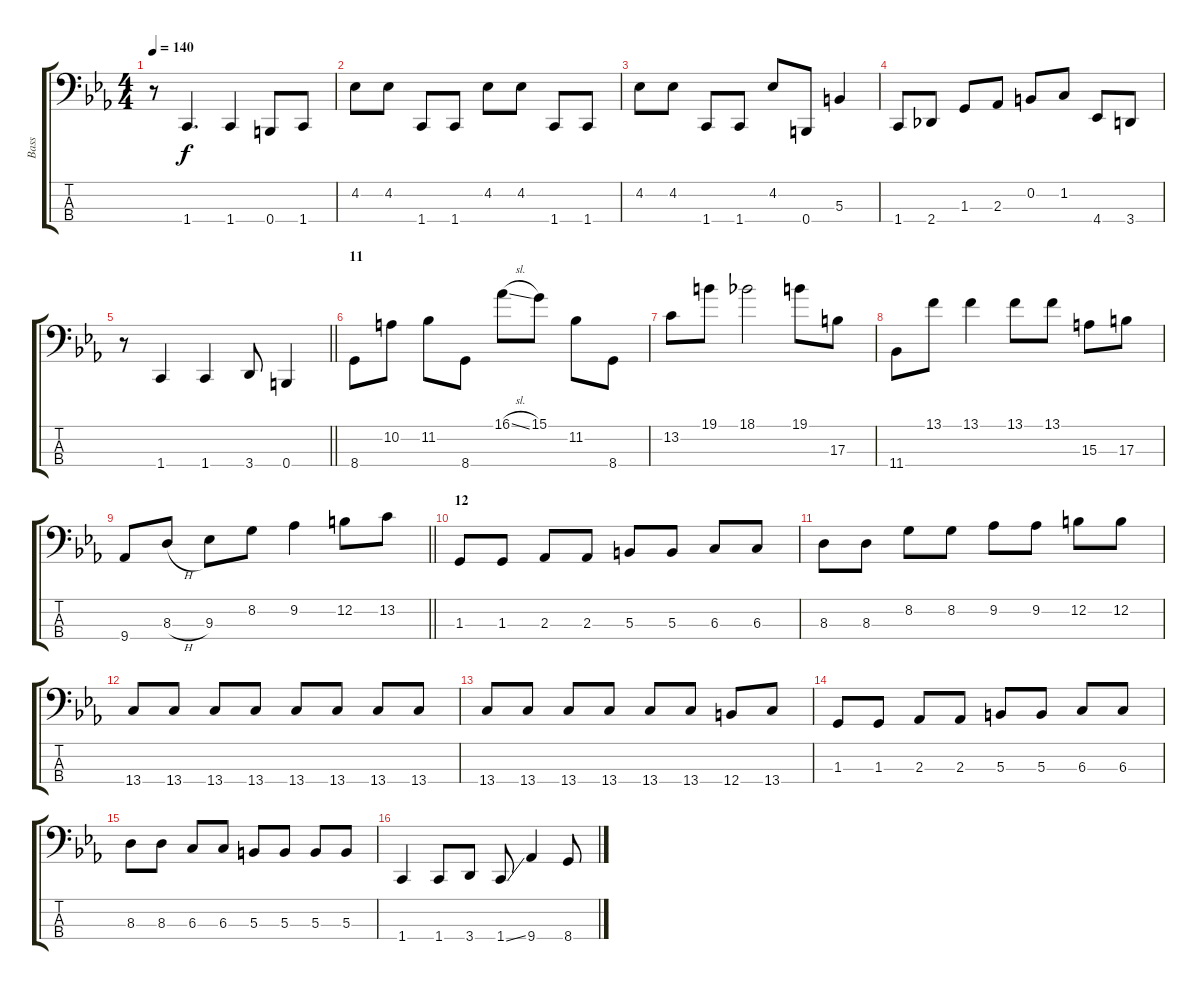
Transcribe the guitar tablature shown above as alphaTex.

\track ("Bass" "Bass") {instrument electricbassfinger}
\staff {score tabs}
\tuning (E2 B1 Gb1 B0) {hide}
\ts (4 4)
\tempo 140
\clef f4
\ks cminor
r.8{dy f} 1.4.4{d} 1.4.4 0.4.8 1.4.8 |
4.2.8 4.2.8 1.4.8 1.4.8 4.2.8 4.2.8 1.4.8 1.4.8 |
4.2.8 4.2.8 1.4.8 1.4.8 4.2.8 0.4.8 5.3.4 |
1.4.8 2.4.8 1.3.8 2.3.8 0.2.8 1.2.8 4.4.8 3.4.8 |
\barLineRight lightlight
r.8 1.4.4 1.4.4 3.4.8 0.4.4 |
\section ("" "11")
8.4.8 10.2.8 11.2.8 8.4.8 16.1{sl}.8 15.1.8 11.2.8 8.4.8 |
13.2.8 19.1.8 18.1.2 19.1.8 17.3.8 |
11.4.8 13.1.8 13.1.4 13.1.8 13.1.8 15.3.8 17.3.8 |
\barLineRight lightlight
9.4.8 8.3{h}.8 9.3.8 8.2.8 9.2.4 12.2.8 13.2.8 |
\section ("" "12")
1.3.8 1.3.8 2.3.8 2.3.8 5.3.8 5.3.8 6.3.8 6.3.8 |
8.3.8 8.3.8 8.2.8 8.2.8 9.2.8 9.2.8 12.2.8 12.2.8 |
13.4.8 13.4.8 13.4.8 13.4.8 13.4.8 13.4.8 13.4.8 13.4.8 |
13.4.8 13.4.8 13.4.8 13.4.8 13.4.8 13.4.8 12.4.8 13.4.8 |
1.3.8 1.3.8 2.3.8 2.3.8 5.3.8 5.3.8 6.3.8 6.3.8 |
8.3.8 8.3.8 6.3.8 6.3.8 5.3.8 5.3.8 5.3.8 5.3.8 |
1.4.4 1.4.8 3.4.8 1.4{ss}.8 9.4.4 8.4.8
